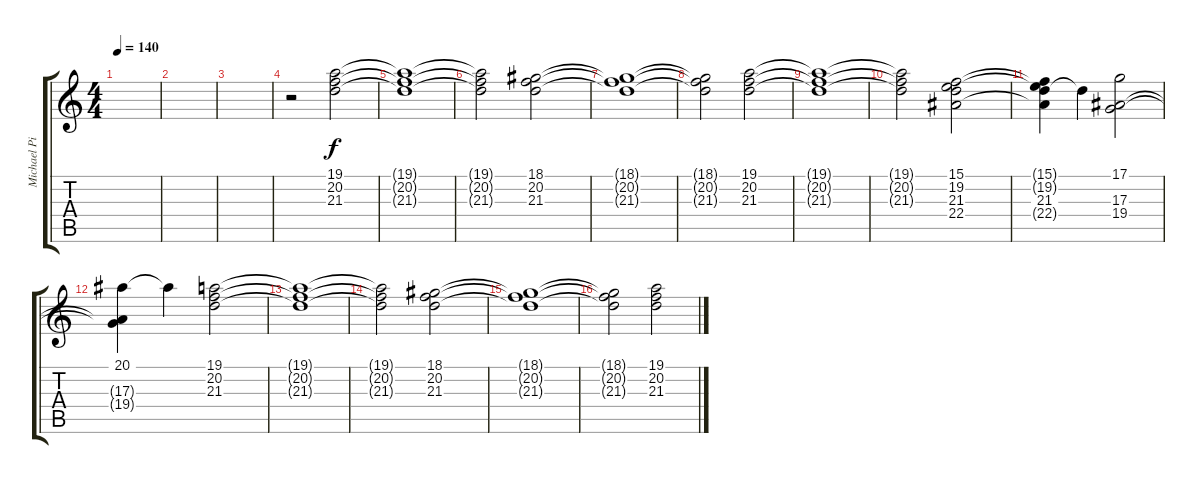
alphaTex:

\track ("Michael Pinella" "Michael Pi") {instrument electricpiano2}
\staff {score tabs}
\tuning (D4 A3 F3 C3 G2 D2) {hide}
\ts (4 4)
\tempo 140
\clef g2
\ks c
|
|
|
r.2 (19.1 20.2 21.3).2{volume 12 instrument stringensemble1} |
(19.1{t} 20.2{t} 21.3{t}).1 |
(19.1{t} 20.2{t} 21.3{t}).2 (18.1 20.2 21.3).2 |
(18.1{t} 20.2{t} 21.3{t}).1 |
(18.1{t} 20.2{t} 21.3{t}).2 (19.1 20.2 21.3).2 |
(19.1{t} 20.2{t} 21.3{t}).1 |
(19.1{t} 20.2{t} 21.3{t}).2 (15.1 19.2 21.3 22.4).2 |
(15.1{t} 19.2{t} 21.3 22.4{t}).4 21.3{t}.4 (17.1 17.3 19.4).2 |
(20.1 17.3{t} 19.4{t}).4 20.1{t}.4 (19.1 20.2 21.3).2{volume 12 instrument stringensemble1} |
(19.1{t} 20.2{t} 21.3{t}).1 |
(19.1{t} 20.2{t} 21.3{t}).2 (18.1 20.2 21.3).2 |
(18.1{t} 20.2{t} 21.3{t}).1 |
(18.1{t} 20.2{t} 21.3{t}).2 (19.1 20.2 21.3).2
